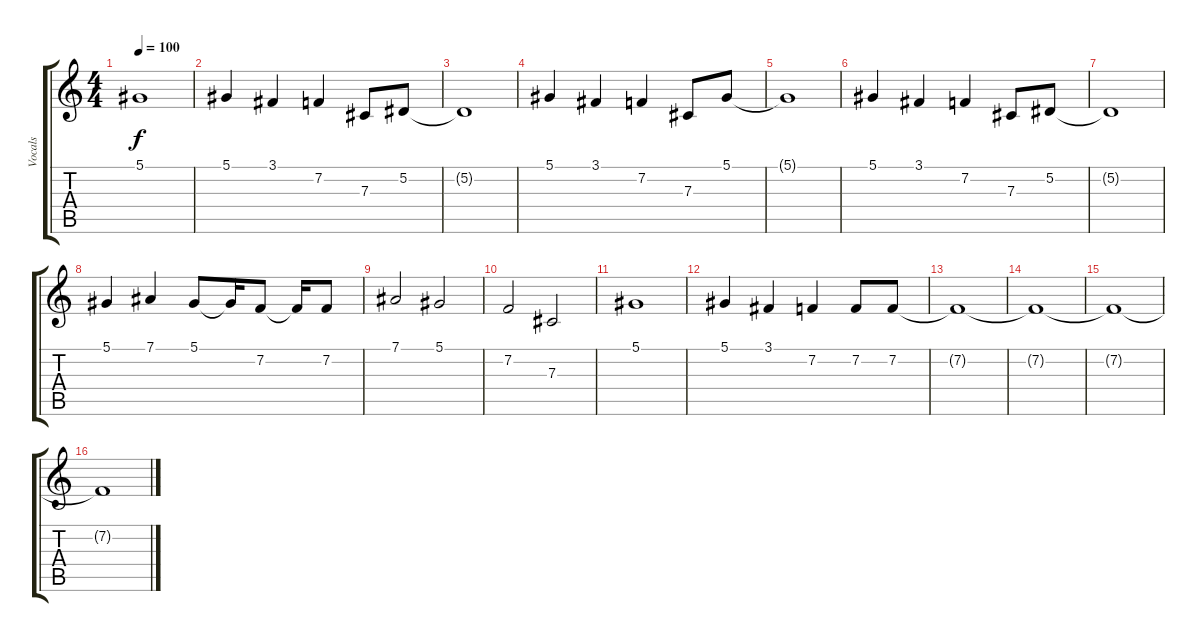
\track ("Vocals" "Vocals") {instrument lead6voice}
\staff {score tabs}
\tuning (Eb4 Bb3 Gb3 Db3 Ab2 Eb2) {hide}
\ts (4 4)
\tempo 100
\clef g2
\ks c
5.1{t}.1{dy f} |
5.1.4 3.1.4 7.2.4 7.3.8 5.2.8 |
5.2{t}.1 |
5.1.4 3.1.4 7.2.4 7.3.8 5.1.8 |
5.1{t}.1 |
5.1.4 3.1.4 7.2.4 7.3.8 5.2.8 |
5.2{t}.1 |
5.1.4 7.1.4 5.1.8 5.1{t}.16 7.2.8 7.2{t}.16 7.2.8 |
7.1.2 5.1.2 |
7.2.2 7.3.2 |
5.1.1 |
5.1.4 3.1.4 7.2.4 7.2.8 7.2.8 |
7.2{t}.1 |
7.2{t}.1 |
7.2{t}.1 |
7.2{t}.1
